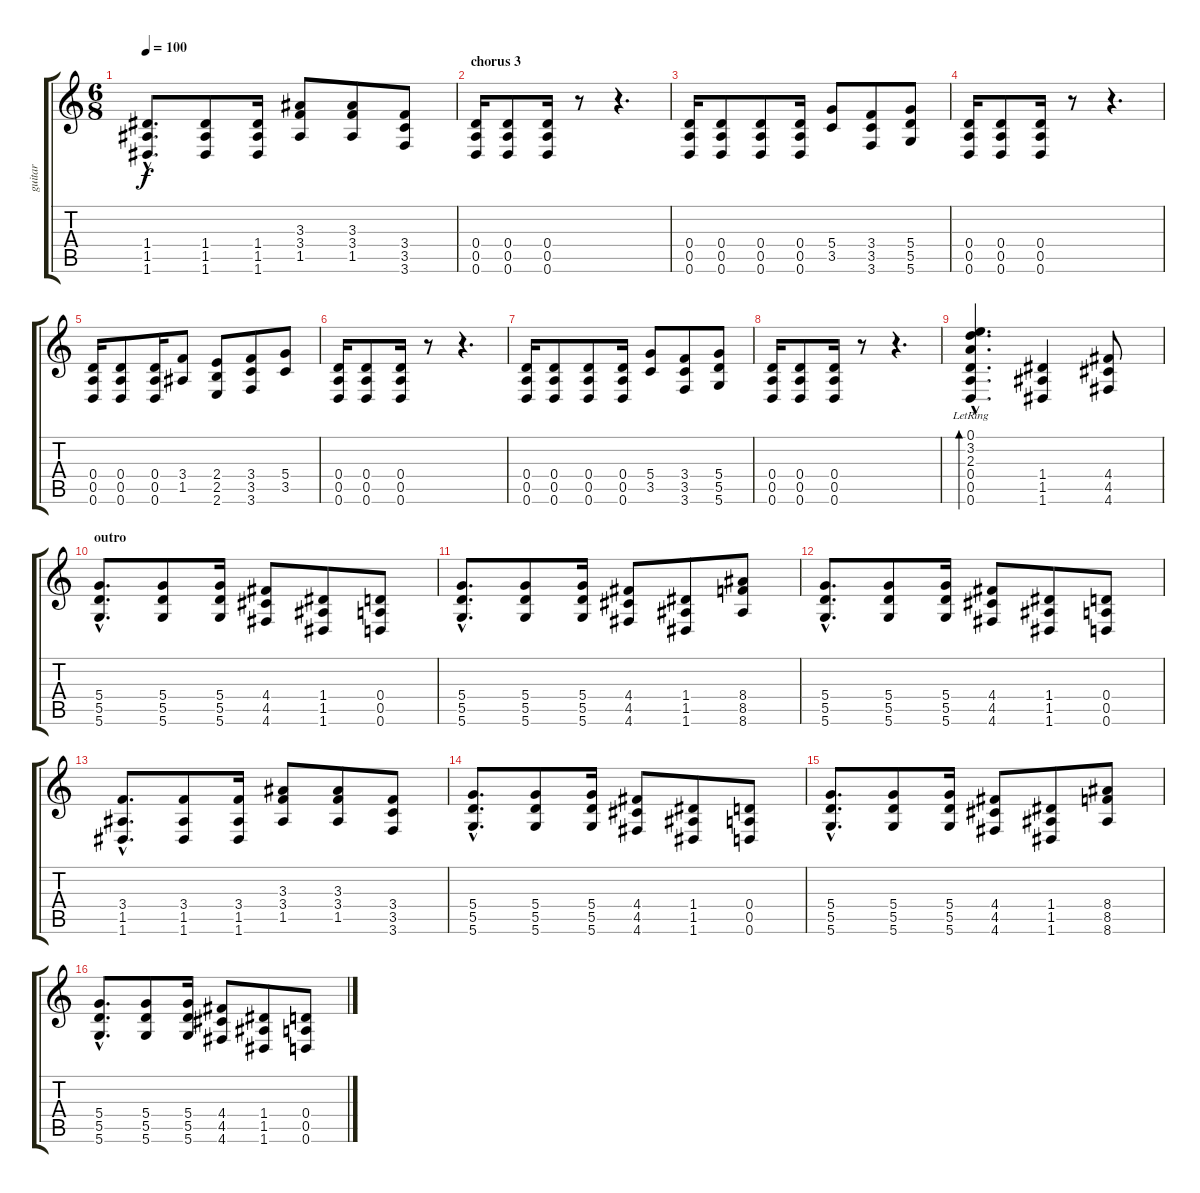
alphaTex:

\track ("guitar" "guitar") {instrument electricguitarclean}
\staff {score tabs}
\tuning (E4 B3 G3 D3 A2 D2) {hide}
\ts (6 8)
\tempo 100
\clef g2
\ks c
(1.4{hac} 1.5{hac} 1.6{hac}).8{d dy f} (1.4 1.5 1.6).8 (1.4 1.5 1.6).16 (3.3 3.4 1.5).8 (3.3 3.4 1.5).8 (3.4 3.5 3.6).8 |
\section ("" "chorus 3")
(0.4 0.5 0.6).16{volume 10 instrument distortionguitar} (0.4 0.5 0.6).8 (0.4 0.5 0.6).16 r.8 r.4{d} |
(0.4 0.5 0.6).16 (0.4 0.5 0.6).8 (0.4 0.5 0.6).8 (0.4 0.5 0.6).16 (5.4 3.5).8 (3.4 3.5 3.6).8 (5.4 5.5 5.6).8 |
(0.4 0.5 0.6).16 (0.4 0.5 0.6).8 (0.4 0.5 0.6).16 r.8 r.4{d} |
(0.4 0.5 0.6).16 (0.4 0.5 0.6).8 (0.4 0.5 0.6).16 (3.4 1.5).8 (2.4 2.5 2.6).8 (3.4 3.5 3.6).8 (5.4 3.5).8 |
(0.4 0.5 0.6).16 (0.4 0.5 0.6).8 (0.4 0.5 0.6).16 r.8 r.4{d} |
(0.4 0.5 0.6).16 (0.4 0.5 0.6).8 (0.4 0.5 0.6).8 (0.4 0.5 0.6).16 (5.4 3.5).8 (3.4 3.5 3.6).8 (5.4 5.5 5.6).8 |
(0.4 0.5 0.6).16 (0.4 0.5 0.6).8 (0.4 0.5 0.6).16 r.8 r.4{d} |
(0.1{hac lr} 3.2{hac lr} 2.3{hac lr} 0.4{hac} 0.5{hac} 0.6{hac}).4{d bd 240} (1.4 1.5 1.6).4 (4.4 4.5 4.6).8 |
\section ("" "outro")
(5.4{hac} 5.5{hac} 5.6{hac}).8{d} (5.4 5.5 5.6).8 (5.4 5.5 5.6).16 (4.4 4.5 4.6).8 (1.4 1.5 1.6).8 (0.4 0.5 0.6).8 |
(5.4{hac} 5.5{hac} 5.6{hac}).8{d} (5.4 5.5 5.6).8 (5.4 5.5 5.6).16 (4.4 4.5 4.6).8 (1.4 1.5 1.6).8 (8.4 8.5 8.6).8 |
(5.4{hac} 5.5{hac} 5.6{hac}).8{d} (5.4 5.5 5.6).8 (5.4 5.5 5.6).16 (4.4 4.5 4.6).8 (1.4 1.5 1.6).8 (0.4 0.5 0.6).8 |
(3.4{hac} 1.5{hac} 1.6{hac}).8{d} (3.4 1.5 1.6).8 (3.4 1.5 1.6).16 (3.3 3.4 1.5).8 (3.3 3.4 1.5).8 (3.4 3.5 3.6).8 |
(5.4{hac} 5.5{hac} 5.6{hac}).8{d} (5.4 5.5 5.6).8 (5.4 5.5 5.6).16 (4.4 4.5 4.6).8 (1.4 1.5 1.6).8 (0.4 0.5 0.6).8 |
(5.4{hac} 5.5{hac} 5.6{hac}).8{d} (5.4 5.5 5.6).8 (5.4 5.5 5.6).16 (4.4 4.5 4.6).8 (1.4 1.5 1.6).8 (8.4 8.5 8.6).8 |
(5.4{hac} 5.5{hac} 5.6{hac}).8{d} (5.4 5.5 5.6).8 (5.4 5.5 5.6).16 (4.4 4.5 4.6).8 (1.4 1.5 1.6).8 (0.4 0.5 0.6).8
